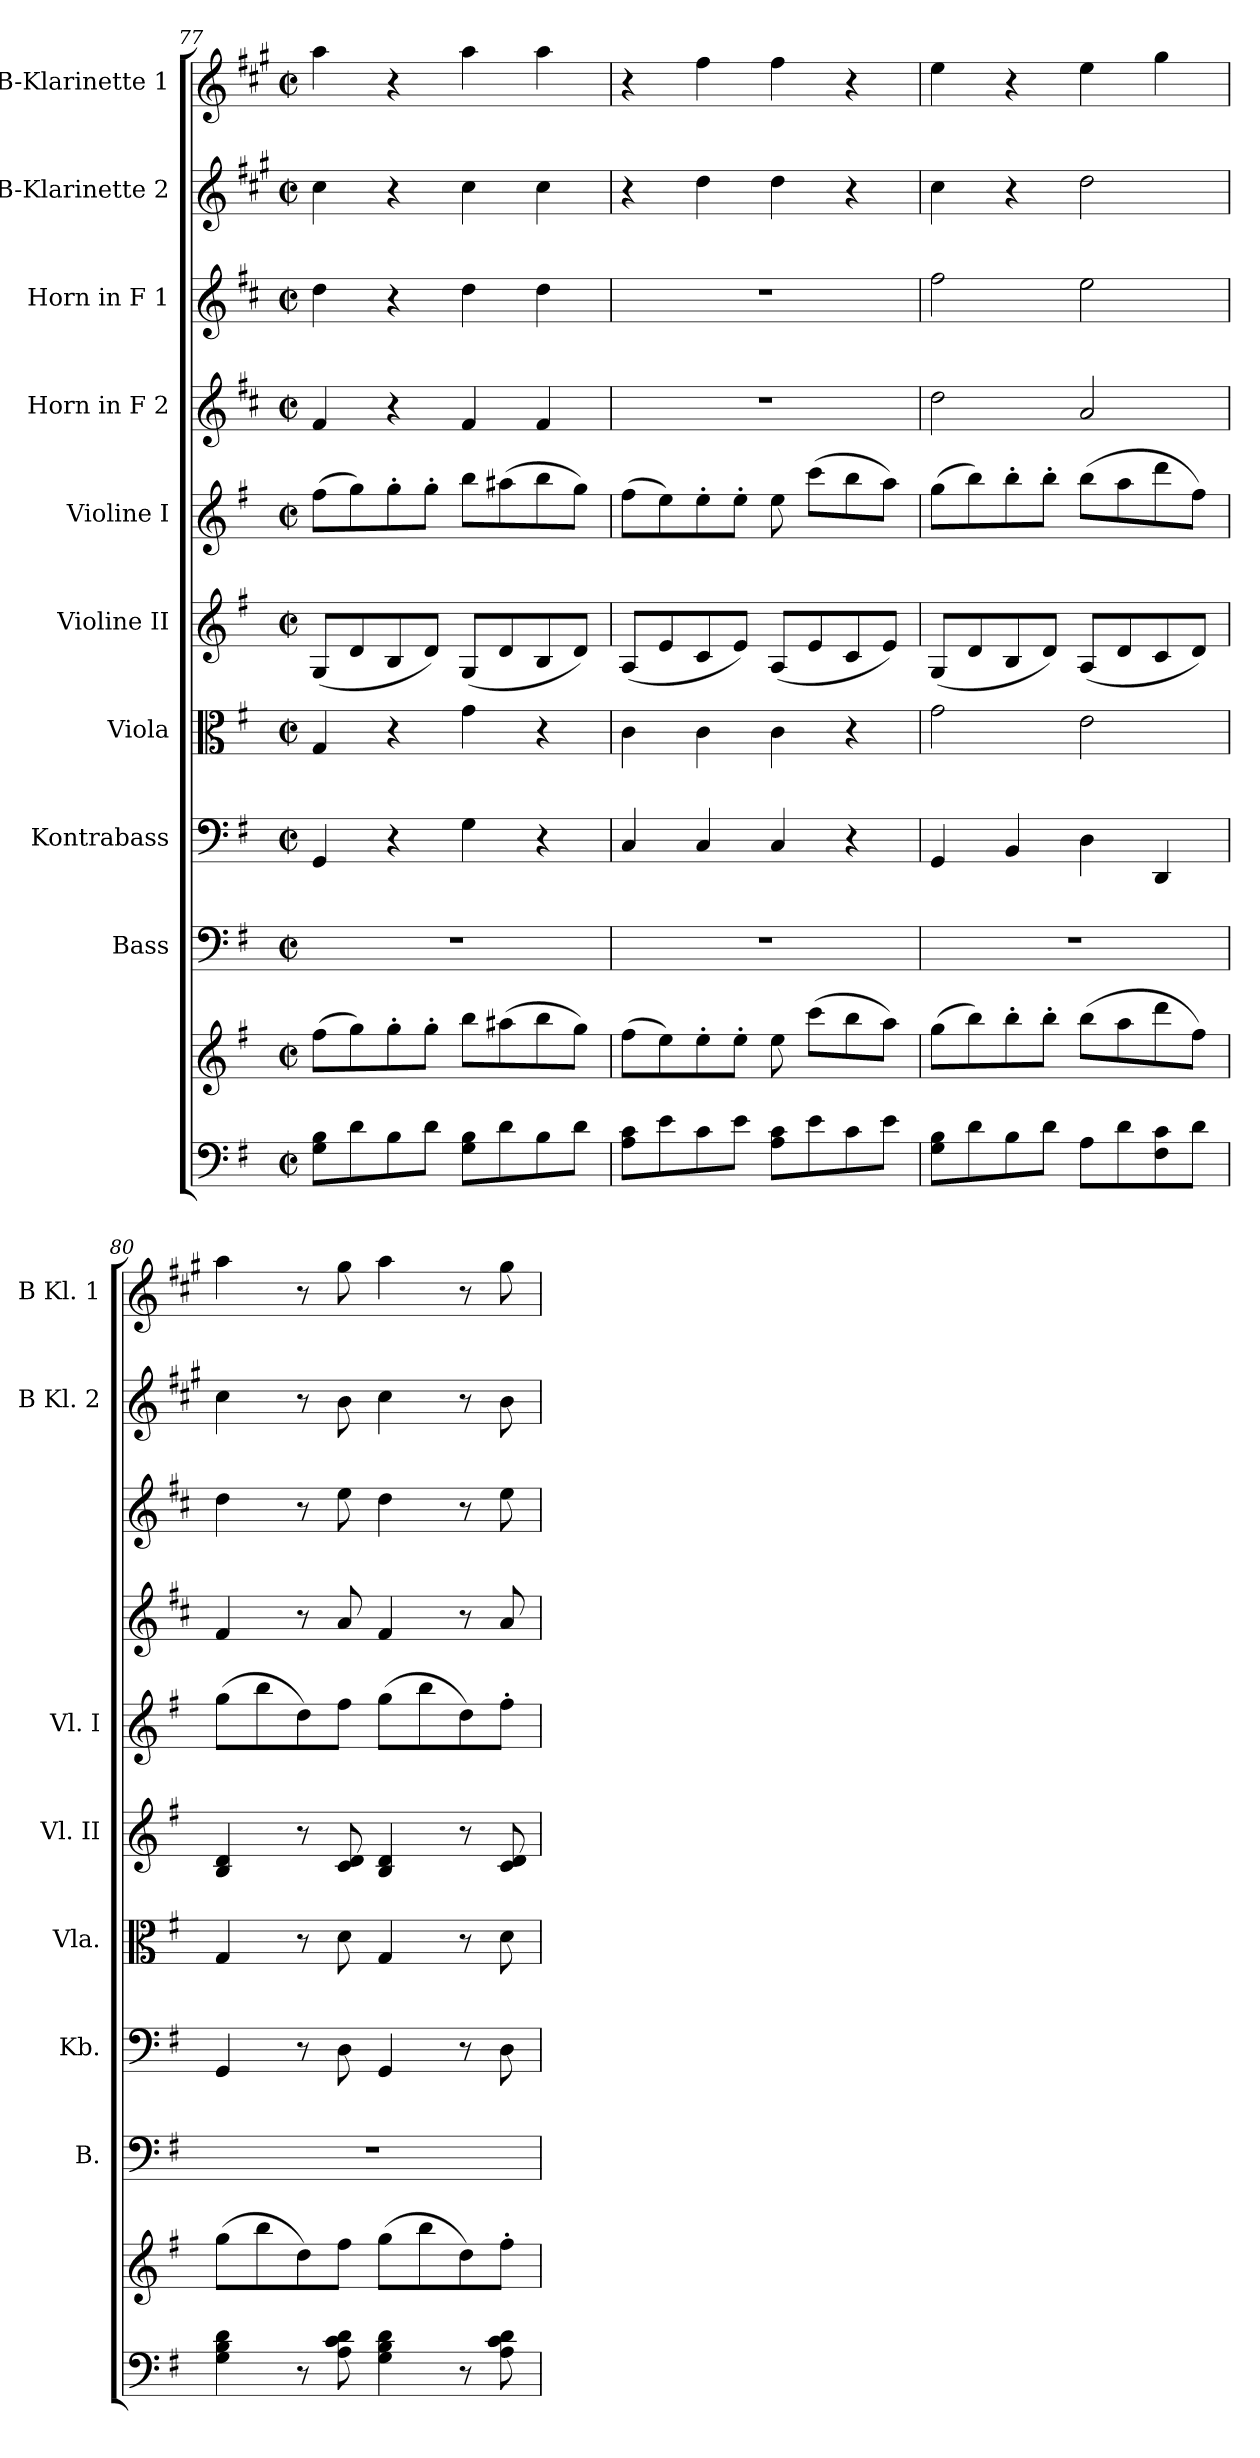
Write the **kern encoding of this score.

**kern	**kern	**kern	**kern	**kern	**kern	**kern	**kern	**kern	**kern	**kern
*part10	*part10	*part9	*part8	*part7	*part6	*part5	*part4	*part3	*part2	*part1
*staff11	*staff10	*staff9	*staff8	*staff7	*staff6	*staff5	*staff4	*staff3	*staff2	*staff1
*	*	*I"Bass	*I"Kontrabass	*I"Viola	*I"Violine II	*I"Violine I	*I"Horn in F 2	*I"Horn in F 1	*I"B-Klarinette 2	*I"B-Klarinette 1
*	*	*I'B.	*I'Kb.	*I'Vla.	*I'Vl. II	*I'Vl. I	*	*	*I'B Kl. 2	*I'B Kl. 1
*clefF4	*clefG2	*clefF4	*clefF4	*clefC3	*clefG2	*clefG2	*clefG2	*clefG2	*clefG2	*clefG2
*	*	*	*ITrd7c12	*	*	*	*ITrd4c7	*ITrd4c7	*ITrd1c2	*ITrd1c2
*k[f#]	*k[f#]	*k[f#]	*k[f#]	*k[f#]	*k[f#]	*k[f#]	*k[f#]	*k[f#]	*k[f#]	*k[f#]
*G:	*G:	*G:	*G:	*G:	*G:	*G:	*G:	*G:	*G:	*G:
*M2/2	*M2/2	*M2/2	*M2/2	*M2/2	*M2/2	*M2/2	*M2/2	*M2/2	*M2/2	*M2/2
*met(c|)	*met(c|)	*met(c|)	*met(c|)	*met(c|)	*met(c|)	*met(c|)	*met(c|)	*met(c|)	*met(c|)	*met(c|)
=77	=77	=77	=77	=77	=77	=77	=77	=77	=77	=77
8G\ 8B\L	(>8ff#\L	1r	4GGG/	4G/	(<8G/L	(>8ff#\L	4B/	4g\	4b\	4gg\
8d\	8gg\)	.	.	.	8d/	8gg\)	.	.	.	.
8B\	8gg'>\	.	4r	4r	8B/	8gg'>\	4r	4r	4r	4r
8d\J	8gg'>\J	.	.	.	8d/J)	8gg'>\J	.	.	.	.
8G\ 8B\L	8bb\L	.	4GG\	4g\	(<8G/L	8bb\L	4B/	4g\	4b\	4gg\
8d\	(>8aa#X\	.	.	.	8d/	(>8aa#X\	.	.	.	.
8B\	8bb\	.	4r	4r	8B/	8bb\	4B/	4g\	4b\	4gg\
8d\J	8gg\J)	.	.	.	8d/J)	8gg\J)	.	.	.	.
!!LO:PB:g=z
=78	=78	=78	=78	=78	=78	=78	=78	=78	=78	=78
8A\ 8c\L	(>8ff#\L	1r	4CC/	4c\	(<8A/L	(>8ff#\L	1r	1r	4r	4r
8e\	8ee\)	.	.	.	8e/	8ee\)	.	.	.	.
8c\	8ee'>\	.	4CC/	4c\	8c/	8ee'>\	.	.	4cc\	4ee\
8e\J	8ee'>\J	.	.	.	8e/J)	8ee'>\J	.	.	.	.
8A\ 8c\L	8ee\	.	4CC/	4c\	(<8A/L	8ee\	.	.	4cc\	4ee\
8e\	(>8ccc\L	.	.	.	8e/	(>8ccc\L	.	.	.	.
8c\	8bb\	.	4r	4r	8c/	8bb\	.	.	4r	4r
8e\J	8aa\J)	.	.	.	8e/J)	8aa\J)	.	.	.	.
=79	=79	=79	=79	=79	=79	=79	=79	=79	=79	=79
8G\ 8B\L	(>8gg\L	1r	4GGG/	2g\	(<8G/L	(>8gg\L	2g\	2b\	4b\	4dd\
8d\	8bb\)	.	.	.	8d/	8bb\)	.	.	.	.
8B\	8bb'>\	.	4BBB/	.	8B/	8bb'>\	.	.	4r	4r
8d\J	8bb'>\J	.	.	.	8d/J)	8bb'>\J	.	.	.	.
8A\L	(>8bb\L	.	4DD\	2e\	(<8A/L	(>8bb\L	2d/	2a\	2cc\	4dd\
8d\	8aa\	.	.	.	8d/	8aa\	.	.	.	.
8F#\ 8c\	8ddd\	.	4DDD/	.	8c/	8ddd\	.	.	.	4ff#\
8d\J	8ff#\J)	.	.	.	8d/J)	8ff#\J)	.	.	.	.
=80	=80	=80	=80	=80	=80	=80	=80	=80	=80	=80
4G\ 4B\ 4d\	(>8gg\L	1r	4GGG/	4G/	4B/ 4d/	(>8gg\L	4B/	4g\	4b\	4gg\
.	8bb\	.	.	.	.	8bb\	.	.	.	.
8r	8dd\)	.	8r	8r	8r	8dd\)	8r	8r	8r	8r
8A\ 8c\ 8d\	8ff#\J	.	8DD\	8d\	8c/ 8d/	8ff#\J	8d/	8a\	8a\	8ff#\
4G\ 4B\ 4d\	(>8gg\L	.	4GGG/	4G/	4B/ 4d/	(>8gg\L	4B/	4g\	4b\	4gg\
.	8bb\	.	.	.	.	8bb\	.	.	.	.
8r	8dd\)	.	8r	8r	8r	8dd\)	8r	8r	8r	8r
8A\ 8c\ 8d\	8ff#'>\J	.	8DD\	8d\	8c/ 8d/	8ff#'>\J	8d/	8a\	8a\	8ff#\
=	=	=	=	=	=	=	=	=	=	=
*-	*-	*-	*-	*-	*-	*-	*-	*-	*-	*-
